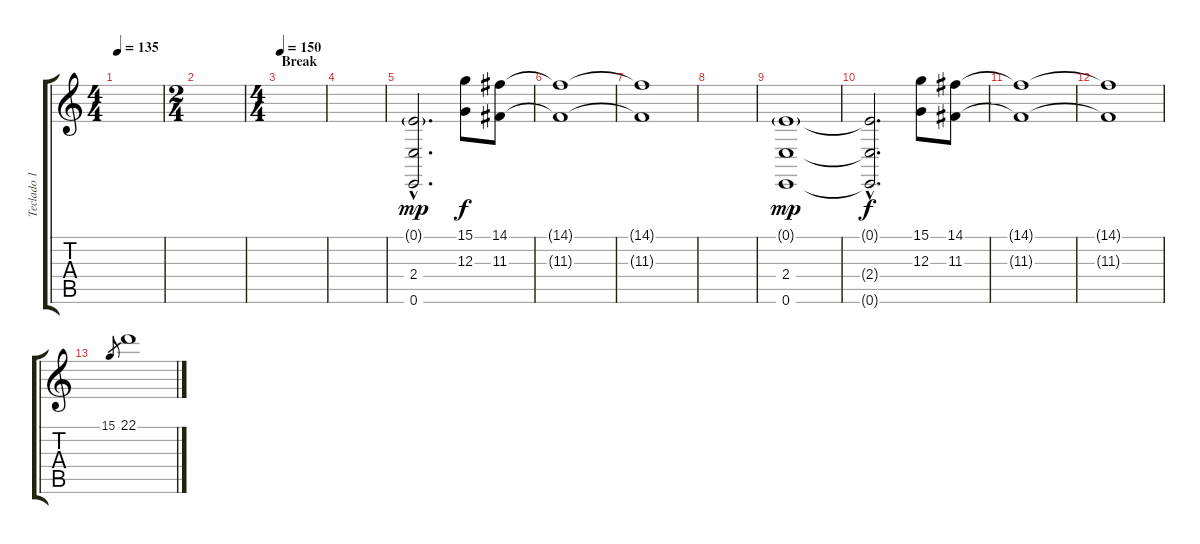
\track ("Teclado 1" "Teclado 1") {instrument acousticgrandpiano}
\staff {score tabs}
\tuning (E4 B3 G3 D3 A2 E2) {hide}
\ts (4 4)
\tempo 135
\clef g2
\ks c
|
\ts (2 4)
|
\ts (4 4)
\section ("" "Break")
\tempo 150
|
|
(0.1{g hac} 2.4{hac} 0.6{hac}).2{d dy mp} (15.1 12.3).8{dy f} (14.1 11.3).8 |
(14.1{t} 11.3{t}).1 |
(14.1{t} 11.3{t}).1 |
|
(0.1{g} 2.4 0.6).1{dy mp} |
(0.1{hac t} 2.4{hac t} 0.6{hac t}).2{d dy f} (15.1 12.3).8 (14.1 11.3).8 |
(14.1{t} 11.3{t}).1 |
(14.1{t} 11.3{t}).1 |
15.1.8{gr} 22.1.1
